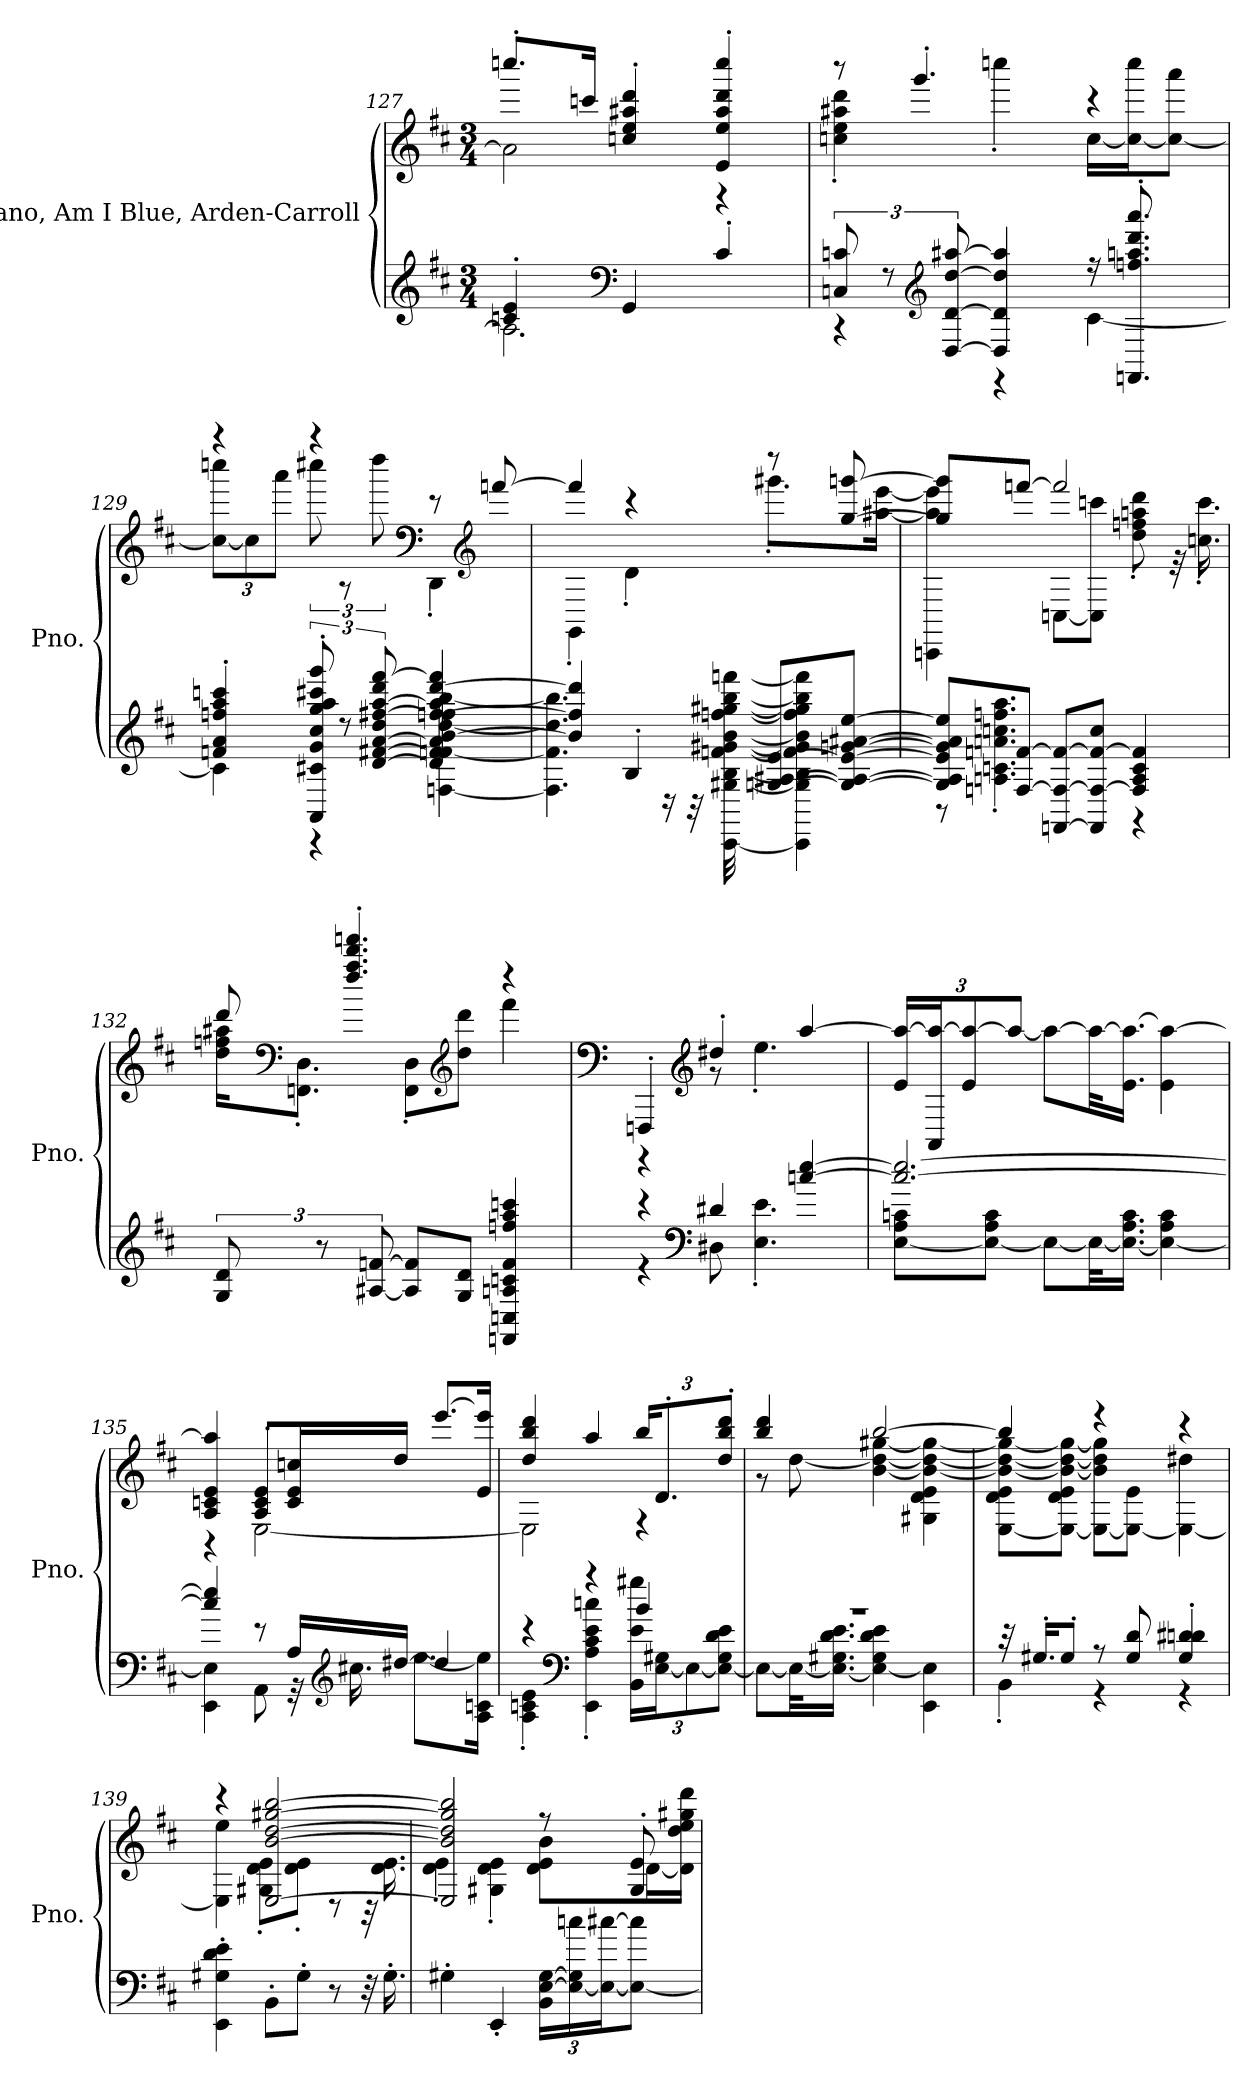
**kern	**kern
*part1	*part1
*staff2	*staff1
*I"Piano, Am I Blue, Arden-Carroll	*
*I'Pno.	*
*clefG2	*clefG2
*k[f#c#]	*k[f#c#]
*M3/4	*M3/4
=127	=127
*^	*^
4cn/' 4e/'	2.A#\]	8.ccccn'/L	2a#\]
.	.	16cccn/Jk	.
*clefF4	*	*	*
4GG/	.	4ccn/' 4ee/' 4aa#X/' 4ddd/'	.
4c'/	.	4e/' 4ee/' 4aa#/' 4ddd/' 4cccc/'	4r
!!LO:PB:g=z	!!
=128	=128	=128	=128
12Cn/ 12cn/	4r	8r	4ccn\' 4ee\' 4aa#X\' 4ddd\'
12r	.	.	.
.	.	4.ggg'/	.
*clefG2	*	*	*
[12D/ [12d/ [12dd/ [12aa#X/	.	.	.
4D/] 4d/] 4dd/] 4aa#/]	4r	.	4ccccn'\
16r	[4c\	4r	[16cc\LL
8.FFn/' 8.ffn/' 8.aan/' 8.ddd/' 8.aaa/'	.	.	16cc\_ 16cccc\J
.	.	.	8cc\_ 8aaa\J
=129	=129	=129	=129
*	*	*	*Xbrackettup
4fn/' 4a/' 4ffn/' 4aa/' 4cccn/'	4c\]	4r	12cc\_ 12ccccn\L
.	.	.	12cc\]
.	.	.	12aaa\J
*	*	*	*brackettup
12AA/' 12c#X/' 12g/' 12cc#/' 12gg/' 12aa/' 12ccc#X/' 12ggg/'	4r	4r	12cccc#X\
12r	.	.	12r
[12d/ [12f#X/ [12a/ 12dd/ [12ff#X/ [12aa/ 12ddd/ [12fff#/	.	.	12dddd\
*	*	*clefF4	*
4d/] 4f#/] 4a/] [4b/ [4ffn/ 4ff#/] 4aa/] [4ddd/ 4fff#/]	[4Fn\ [4fn\ [4dd\ [4bb\	8r	4DD'\
*	*	*clefG2	*
.	.	[8fffn/	.
=130	=130	=130	=130
4b/] 4ff/] 4ddd/]	4.F\] 4.f\] 4.dd\] 4.bb\]	4fff/]	4GG'\
4B'/	.	4r	4d'\
.	16r	.	.
.	32r	.	.
.	[32CC#\ [32G#X\ [32B\ [32fn\ [32g#X\ [32b\ [32ffn\ [32gg#X\ [32bb\ [32fffn\	.	.
[8Gn/ [8A#X/ [8e/L	4CC#\] 4G#\] 4B\] 4f\] 4g#\] 4b\] 4ff\] 4gg#\] 4bb\] 4fff\]	8r	8.ggg#X'\L
8G/_ 8A#/_ 8e/_ [8gn/ [8a#X/ [8ee/J	.	[8gg/ [8gggn/	.
.	.	.	[16aa#X\ [16eee\Jk
!!LO:LB:g=z	!!
=131	=131	=131	=131
8G/] 8A#/] 8e/] 8g/] 8a#/] 8ee/]L	8r	8gg/] 8ggg/]L	4CCn\ 4aa#\] 4eee\]
[8Fn/ [8fn/J	4.An\' 4.cn\' 4.an\' 4.ccn\' 4.ffn\' 4.aa\'	[8fffn/J	.
[8FFn/ 8F/_ 8f/_L	.	2fff/]	[8Cn\L
8FF/] 8F/_ 8f/_ 8cc/J	.	.	8C\] 8cccn\J
4F/] 4A/ 4c/ 4f/]	4r	.	8dd\' 8ffn\' 8aan\' 8ddd\'
.	.	.	32r
.	.	.	16.ccn\' 16.ccc\'
*v	*v	*	*
=132	=132	=132
12G/ 12d/	8ddd/	16dd\ 16ffn\ 16aa#X\KL
*	*clefF4	*
.	.	8.FFn\' 8.D\'J
12r	.	.
.	4.ff/' 4.aa#/' 4.ddd/' 4.fffn/'	.
[12A#X/ [12fn/	.	.
8A#/] 8f/]L	.	8FF\' 8D\'L
*	*clefG2	*
8G/ 8d/J	.	8dd\ 8ddd\J
4FFn/ 4Cn/ 4An/ 4cn/ 4f/ 4ffn/ 4aa/ 4cccn/	4r	4fff\
=133	=133	=133
*	*clefF4	*
*^	*	*
4r	4r	4FFFn'/	4r
*clefF4	*	*clefG2	*
4d#X/	8D#X\	4dd#X'/	8r
.	4.E\' 4.e\'	.	4.ee'\
[4ccn/ [4ee/	.	[4aa/	.
*	*	*v	*v
!!LO:LB:g=z
=134	=134	=134
*	*	*Xbrackettup
2.cc/_ 2.ee/_	[8E\ 8A\ 8cn\L	24e/ 24aa/_LL
.	.	24AA/ 24aa/_J
.	.	12e/ 12aa/_
.	8E\_ 8A\ 8c\J	.
.	.	12aa/J_
.	8E\L_	8aa\L_
.	32E\KL_	32aa\KL_
.	16.E\_ 16.A\ 16.c\JJ	16.e\ 16.aa\_JJ
.	4E\_ 4A\ 4c\	4e\ 4aa\_
=135	=135	=135
*	*	*^
4cc/] 4ee/]	4EE\ 4E\]	4A/ 4cn/ 4e/ 4aa/]	4r
8r	8AA\	8A/' 8c/' 8e/'L	[2E\
16A/LL	32r	16c/ 16e/ 16ccn/L	.
*clefG2	*	*	*
.	16.cc#X\	.	.
[16dd#X/JJ	.	16dd/JJ	.
4dd#/]	[8.ee\L	[8.eee/L	.
.	16A\ 16cn\ 16ee\]Jk	16e/ 16eee/]Jk	.
=136	=136	=136	=136
4r	4A\' 4cn\' 4e\'	4dd/ 4bb/ 4ddd/	2E\]
*clefF4	*	*	*
4r	4EE\' 4A\' 4c\' 4e\' 4ccn\'	4aa/	.
*	*Xbrackettup	*	*
4b/	24BB\ 24e\ 24gg#X\LL	24bb/KL	4r
.	[24E\ 24G#X\J	12.d'/	.
.	12E\_	.	.
.	12E\_ 12G#\ 12d\ 12e\J	12dd/' 12bb/' 12ddd/'J	.
!!LO:LB:g=z	!!
=137	=137	=137	=137
2.r	8E\L_	4bb/ 4ddd/	8r
.	32E\KL_	.	[8dd\
.	16.E\_ 16.G#X\ 16.d\ 16.e\JJ	.	.
.	4E\_ 4G#\ 4d\ 4e\	[2bb/	[4b\ 4dd\_ [4gg#X\
.	4EE\ 4E\]	.	4G#X\ 4d\ 4e\ 4b\_ 4dd\_ 4gg#\_
=138	=138	=138	=138
32r	4BB'\	4bb/]	[8E\ 8d\ 8e\ 8b\_ 8dd\_ 8gg#\_L
16.G#X'/KL	.	.	.
8G#'/J	.	.	8E\_ 8d\ 8e\ 8b\_ 8dd\_ 8gg#\_J
8r	4r	4r	8E\_ 8b\] 8dd\] 8gg#\]L
8G#/ 8d/	.	.	8E\_ 8e\J
4G#/' 4dn/' 4d#X/'	4r	4r	4E\_ 4dd#X\
*v	*v	*	*
=139	=139	=139
4EE\' 4G#X\' 4d\' 4e\'	4r	4E\] 4ee\
8BB'\L	[2E/ [2b/ [2dd/ [2gg#X/ [2bb/	8G#X\' 8d\' 8e\'L
8G#'\J	.	8d\' 8e\'J
8r	.	8r
32r	.	32r
16.G#'\	.	16.d\ 16.e\
!!LO:PB:g=z	!!
=140	=140	=140
4G#X'\	2E/] 2b/] 2dd/] 2gg#/] 2bb/]	4d\' 4e\'
4EE'/	.	4G#X\' 4d\' 4e\'
24BB\ [24E\ [24G#\LL	8r	8d\ 8e\ 8b\L
24E\_ 24G#\] 24ccn\	.	.
24E\_ [24cc#X\J	.	.
8E\_ 8cc#\]J	8G#/' 8e/'	[16d\L
.	.	16d\] 16dd\ 16ee\ 16gg#X\ 16ddd\JJ
*	*v	*v
=	=
*-	*-
